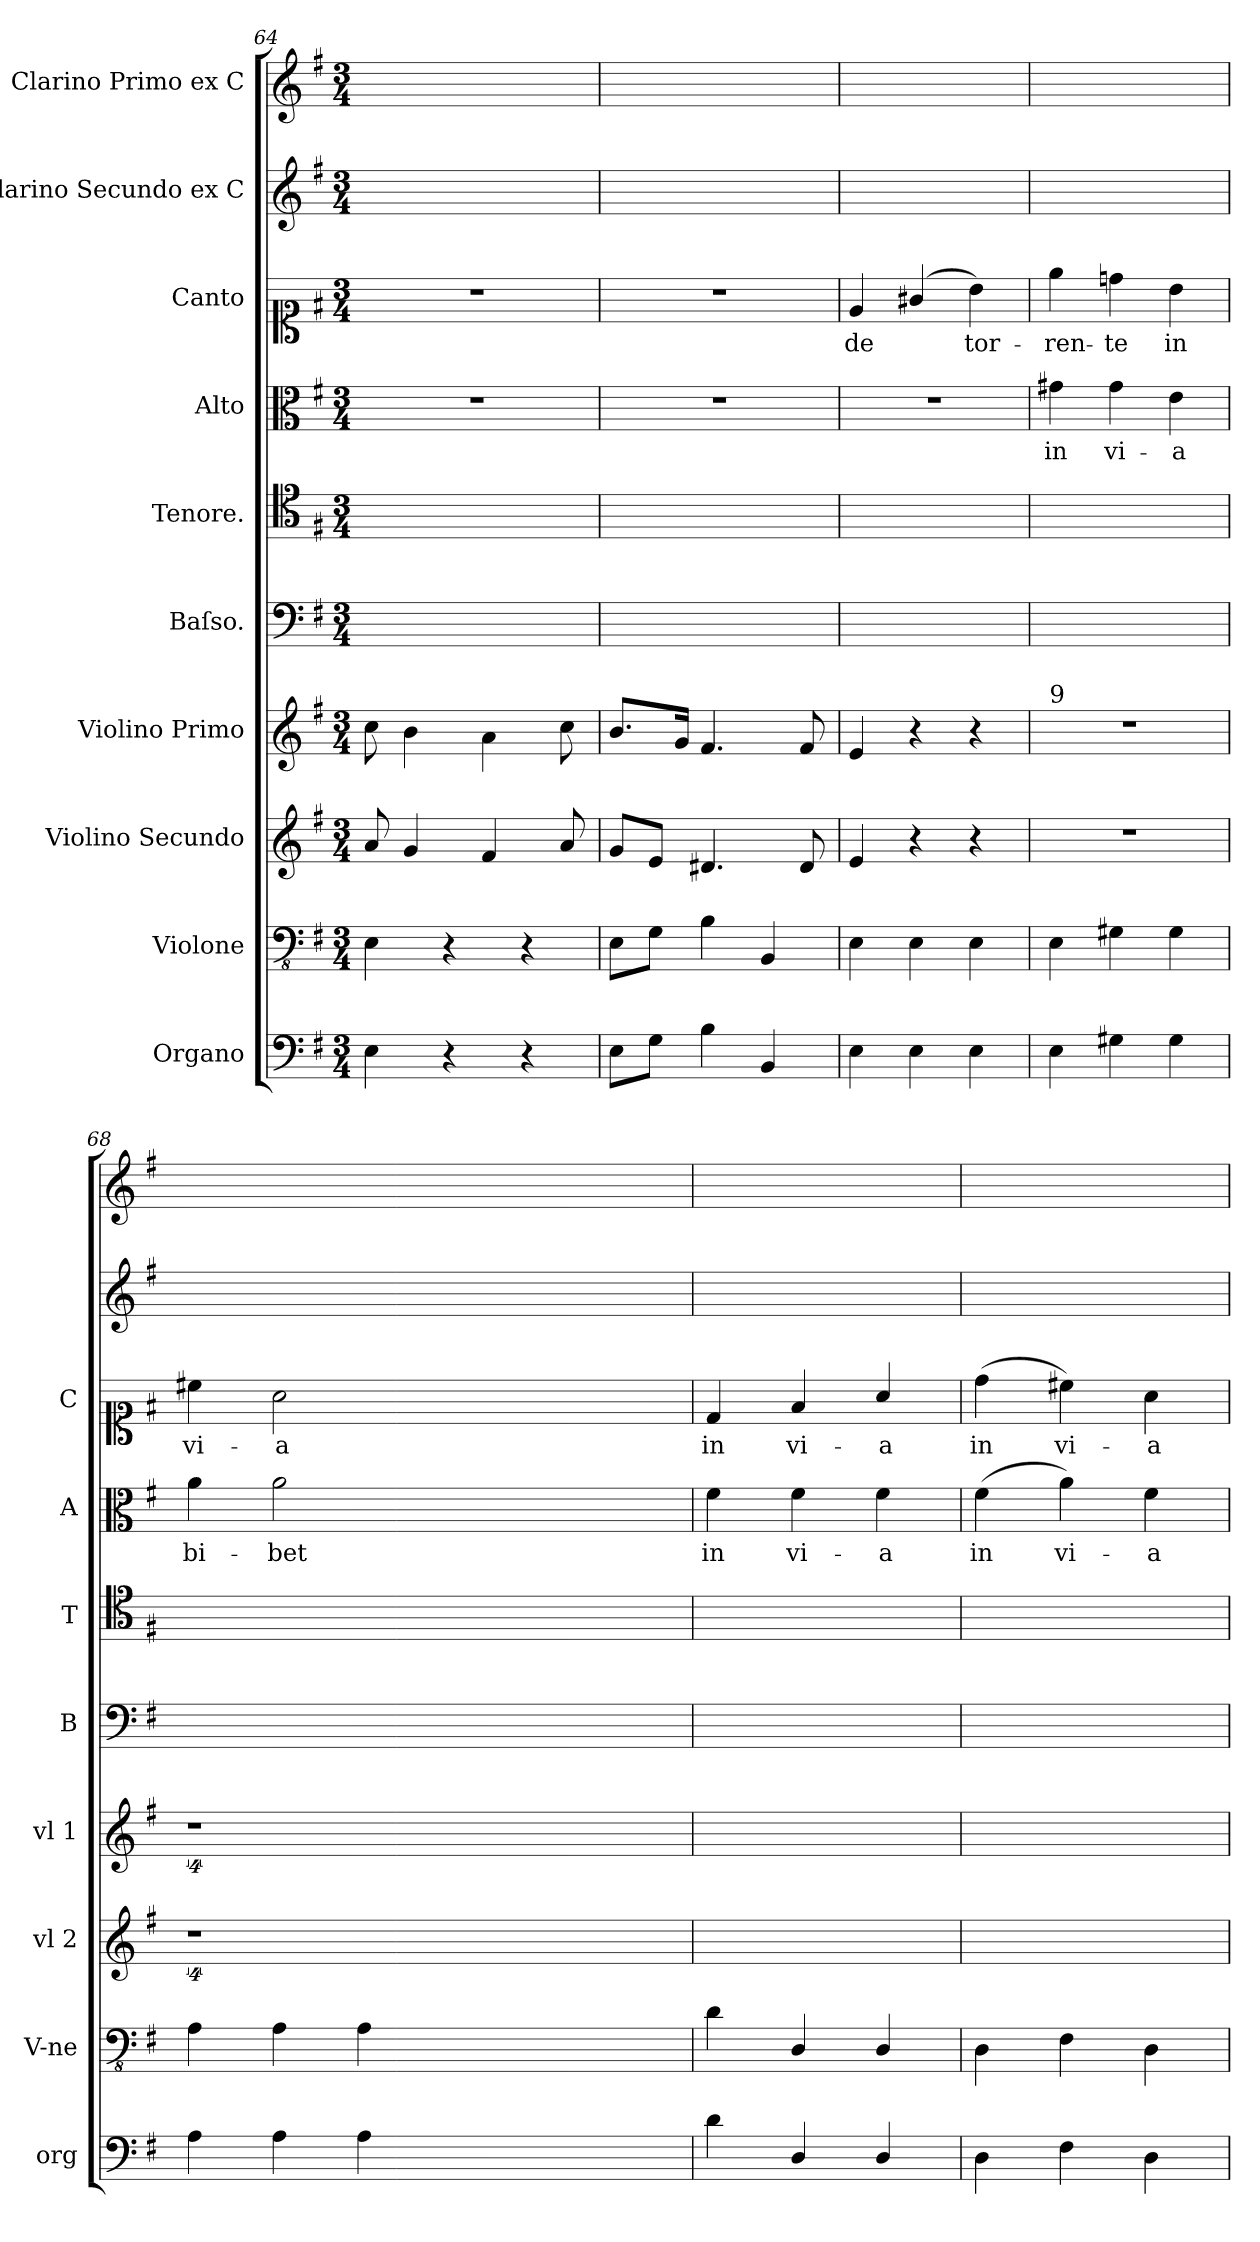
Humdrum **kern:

**kern	**kern	**kern	**kern	**kern	**kern	**kern	**text	**kern	**text	**kern	**kern
*part10	*part9	*part8	*part7	*part6	*part5	*part4	*part4	*part3	*part3	*part2	*part1
*staff10	*staff9	*staff8	*staff7	*staff6	*staff5	*staff4	*staff4	*staff3	*staff3	*staff2	*staff1
*I"Organo	*I"Violone	*I"Violino Secundo	*I"Violino Primo	*I"Baſso.	*I"Tenore.	*I"Alto	*	*I"Canto	*	*I"Clarino Secundo ex C	*I"Clarino Primo ex C
*I'org	*I'V-ne	*I'vl 2	*I'vl 1	*I'B	*I'T	*I'A	*	*I'C	*	*	*
*clefF4	*clefFv4	*clefG2	*clefG2	*clefF4	*clefC4	*clefC3	*	*clefC1	*	*clefG2	*clefG2
*k[f#]	*k[f#]	*k[f#]	*k[f#]	*k[f#]	*k[f#]	*k[f#]	*	*k[f#]	*	*k[f#]	*k[f#]
*M3/4	*M3/4	*M3/4	*M3/4	*M3/4	*M3/4	*M3/4	*	*M3/4	*	*M3/4	*M3/4
=64	=64	=64	=64	=64	=64	=64	=64	=64	=64	=64	=64
4E\	4EE\	8a/	8cc\	2.ryy	2.ryy	2.r	.	2.r	.	2.ryy	2.ryy
.	.	4g/	4b\	.	.	.	.	.	.	.	.
4r	4r	.	.	.	.	.	.	.	.	.	.
.	.	4f#/	4a\	.	.	.	.	.	.	.	.
4r	4r	.	.	.	.	.	.	.	.	.	.
.	.	8a/	8cc\	.	.	.	.	.	.	.	.
=65	=65	=65	=65	=65	=65	=65	=65	=65	=65	=65	=65
8E\L	8EE\L	8g/L	8.b/L	2.ryy	2.ryy	2.r	.	2.r	.	2.ryy	2.ryy
8G\J	8GG\J	8e/J	.	.	.	.	.	.	.	.	.
.	.	.	16g/Jk	.	.	.	.	.	.	.	.
4B\	4BB\	4.d#X/	4.f#/	.	.	.	.	.	.	.	.
4BB/	4BBB/	.	.	.	.	.	.	.	.	.	.
.	.	8d#/	8f#/	.	.	.	.	.	.	.	.
=66	=66	=66	=66	=66	=66	=66	=66	=66	=66	=66	=66
4E\	4EE\	4e/	4e/	2.ryy	2.ryy	2.r	.	4e/	de	2.ryy	2.ryy
4E\	4EE\	4r	4r	.	.	.	.	(<4g#X/	.	.	.
4E\	4EE\	4r	4r	.	.	.	.	4b\)	tor-	.	.
=67	=67	=67	=67	=67	=67	=67	=67	=67	=67	=67	=67
!	!	!	!LO:TX:a:t=9	!	!	!	!	!	!	!	!
4E\	4EE\	2.r	2.r	2.ryy	2.ryy	4g#X\	in	4ee\	-ren-	2.ryy	2.ryy
4G#X\	4GG#X\	.	.	.	.	4g#\	vi-	4ddn\	-te	.	.
4G#\	4GG#\	.	.	.	.	4e\	-a	4b\	in	.	.
=68	=68	=68	=68	=68	=68	=68	=68	=68	=68	=68	=68
4A\	4AA\	4%9r	4%9r	2.ryy	2.ryy	4a\	bi-	4cc#X\	vi-	2.ryy	2.ryy
4A\	4AA\	.	.	.	.	2a\	-bet	2a\	-a	.	.
4A\	4AA\	.	.	.	.	.	.	.	.	.	.
1.ryy	1.ryy	.	.	1.ryy	1.ryy	1.ryy	.	1.ryy	.	1.ryy	1.ryy
=69	=69	=69	=69	=69	=69	=69	=69	=69	=69	=69	=69
!	!	!	!	!	!	!	!LO:LY:i	!	!	!	!
4d\	4D\	2.ryy	2.ryy	2.ryy	2.ryy	4f#\	in	4d/	in	2.ryy	2.ryy
!	!	!	!	!	!	!	!LO:LY:i	!	!	!	!
4D/	4DD/	.	.	.	.	4f#\	vi-	4f#/	vi-	.	.
!	!	!	!	!	!	!	!LO:LY:i	!	!	!	!
4D/	4DD/	.	.	.	.	4f#\	-a	4a/	-a	.	.
=70	=70	=70	=70	=70	=70	=70	=70	=70	=70	=70	=70
!	!	!	!	!	!	!	!LO:LY:i	!	!	!	!
4D\	4DD\	2.ryy	2.ryy	2.ryy	2.ryy	(4f#\	in	(4dd\	in	2.ryy	2.ryy
!	!	!	!	!	!	!	!LO:LY:i	!	!	!	!
4F#\	4FF#\	.	.	.	.	4a\)	vi-	4cc#X\)	vi-	.	.
!	!	!	!	!	!	!	!LO:LY:i	!	!	!	!
4D\	4DD\	.	.	.	.	4f#\	-a	4a\	-a	.	.
=	=	=	=	=	=	=	=	=	=	=	=
*-	*-	*-	*-	*-	*-	*-	*-	*-	*-	*-	*-
